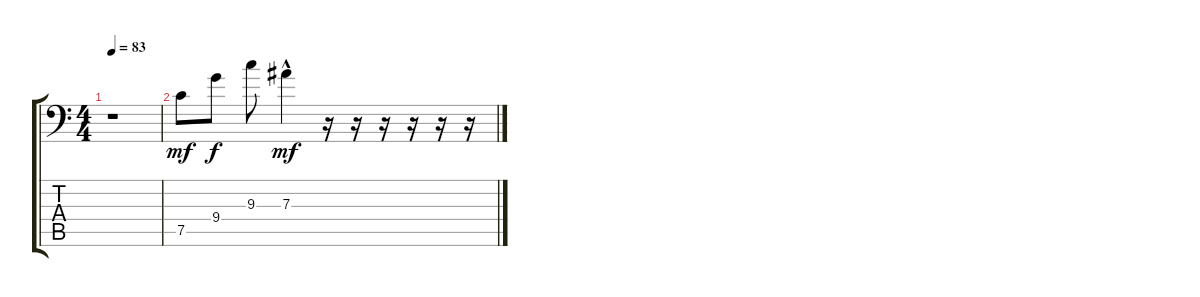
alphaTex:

\track "" {instrument electricguitarjazz}
\staff {score tabs}
\tuning (C4 G3 Eb3 Bb2 F2 Bb1) {hide}
\ts (4 4)
\tempo 83
\clef f4
\ks c
r.1{dy mp} |
7.5.8{dy mf} 9.4.8{dy f} 9.3.8 7.3{hac}.4{dy mf} r.16 r.16 r.16 r.16 r.16 r.16
